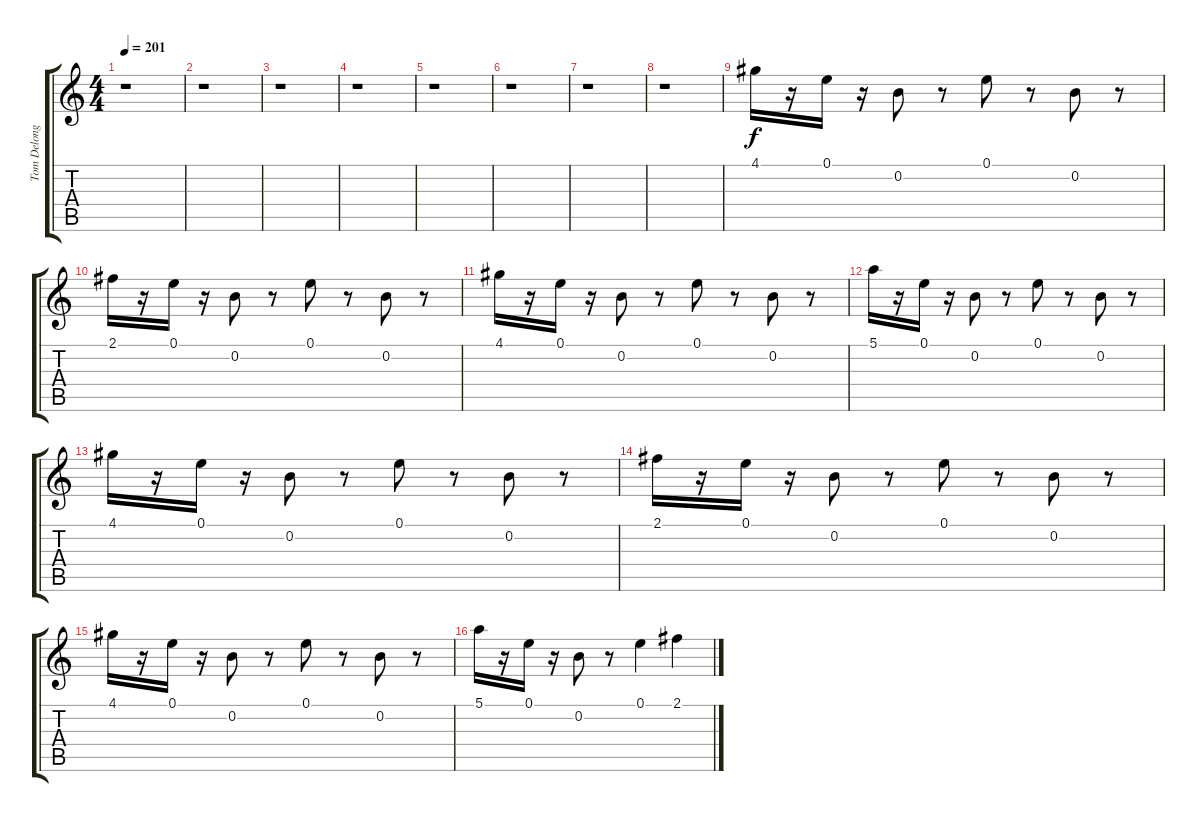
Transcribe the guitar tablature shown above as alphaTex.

\track ("Tom Delonge(guitar)" "Tom Delong") {instrument distortionguitar}
\staff {score tabs}
\tuning (E4 B3 G3 D3 A2 E2) {hide}
\ts (4 4)
\tempo 201
\clef g2
\ks c
r.1{dy f} |
r.1 |
r.1 |
r.1 |
r.1 |
r.1 |
r.1 |
r.1 |
4.1.16 r.16 0.1.16 r.16 0.2.8 r.8 0.1.8 r.8 0.2.8 r.8 |
2.1.16 r.16 0.1.16 r.16 0.2.8 r.8 0.1.8 r.8 0.2.8 r.8 |
4.1.16 r.16 0.1.16 r.16 0.2.8 r.8 0.1.8 r.8 0.2.8 r.8 |
5.1.16 r.16 0.1.16 r.16 0.2.8 r.8 0.1.8 r.8 0.2.8 r.8 |
4.1.16 r.16 0.1.16 r.16 0.2.8 r.8 0.1.8 r.8 0.2.8 r.8 |
2.1.16 r.16 0.1.16 r.16 0.2.8 r.8 0.1.8 r.8 0.2.8 r.8 |
4.1.16 r.16 0.1.16 r.16 0.2.8 r.8 0.1.8 r.8 0.2.8 r.8 |
5.1.16 r.16 0.1.16 r.16 0.2.8 r.8 0.1.4 2.1.4
